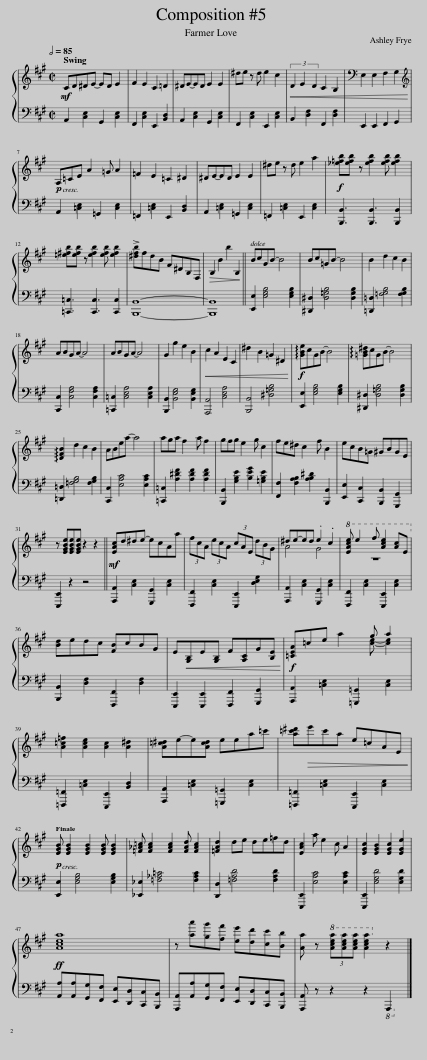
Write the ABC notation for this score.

X:1
%%score { ( 1 3 ) | 2 }
L:1/8
Q:1/2=85
M:2/2
I:linebreak $
K:A
V:1 treble
V:3 treble
V:2 bass
V:1
!mf! CD^DE- ED E2 | F2 E2 C2 =D2 | ^DE-ED E2 E2 | ^de z d e2 c2 |!<(! (3D2 E2 D2 C2 B,2 | %5
 E,2 E,2 F,2 G,2!<)! |$[K:treble]!p! A,!<(!=CE A2 =G A2 | =F2 E2 =C2 ^D2 | ^DE-ED E2 E2 | ^de z d e2 a2!<)! | %10
!f! [_e=fb][efb] z [efb]2 [efb] [efb]2 |$ [=e^fb][efb] z [efb]2 [efb] [efb]2 | !>![^dfb]fdB F^DB,F, |!>(! B,2 B2 b2 B,2!>)! ||!mf! BcGB- B4 | %15
 Bc=GB- B4 | B2 d2 c2 B2 |$ ABGA- A4 | ABGA- A4 | G2 g2 e2 B2 | %20
!<(! c2 A2 E2 C2 | ^d2 B2 =G2 ^D2!<)! |!f! !arpeggio![GBe]cGB- B4 | !arpeggio![=GB^d]cGB- B4 |$ !arpeggio![DFB]2 d2 c2 B2 | %25
 ABea- a4 | aga f2 a f2 | gfg e2 g c2 | fe^d c2 f B2 | ecB=G ^GBGE |$ %30
 z [EGBe][EGBe][EGBe] z2 z2 ||!mf! [EAc]d^de- ecAa | (3fcA (3ecA (3cAE (3dBG | ^de-ed .e2 .c2 |!8va(! [eac'e'] e'2 f' [ac'e']2 [ac']e!8va)! |$ %35
 [Bd]edc [FB]cBG | E!<(![G,B,]E[G,B,] F[A,C]G[B,E]!<)! |!f! [=CEA]=ce a2 g a2 |$ [A=c=f]2 [Ace]2 [Ac]2 [A^d]2 | [A=c^d]e-e[Acd] eea=c' | %40
 [a=c'^d']!>(!e'c'a e=cAE!>)! |$!p!!<(! [EGB] [EGB]2 [EGB]2 [EGB] [EGB]2 | [=F_A=c] [FAc]2 [FAc]2 [FAd] [FAc]2 | [=FAd]2 de de=fd | [EAc]2 a e2 c A2 | %45
 [EGc]2 [EGB]2 [EGc]2 [EGe]2!<)! |$!ff! [Acea]8 | z [aa'][gg'][ff'] [ee'][dd'][cc'][Bb] | [Aa] z!8va(! (3[ac'e'a'][ac'e'a'][ac'e'a'] [ac'e'a']2!8va)! z2 |] %49
V:2
 A,,2 [C,E,]2 G,,2 [C,E,]2 | F,,2 [C,E,]2 E,,2 [B,,D,]2 | A,,2 [C,E,]2 G,,2 [C,E,]2 | F,,2 [C,E,]2 E,,2 [C,E,]2 | B,,2 [D,F,]2 F,,2 [D,F,]2 | %5
 E,,2 E,,2 F,,2 G,,2 |$ A,,2 [=C,E,]2 =G,,2 [C,E,]2 | =F,,2 [=C,E,]2 E,,2 [B,,D,]2 | A,,2 [=C,E,]2 =G,,2 [C,E,]2 | =F,,2 [=C,E,]2 E,,2 [C,E,]2 | %10
 [B,,,B,,]3 [B,,,B,,]3 [B,,,B,,]2 |$ [=C,,=C,]3 [C,,C,]3 [C,,C,]2 | [B,,,B,,]8- | [B,,,B,,]8 || [E,,E,]2 [E,G,B,]4 [E,G,B,]2 | %15
 [^D,,^D,]2 [D,=G,B,]4 [D,G,B,]2 | [=D,,=D,]2 [=F,G,B,]4 [F,G,B,]2 |$ [C,,C,]2 [C,F,A,]4 [C,F,A,]2 | [=C,,=C,]2 [C,E,A,]4 [C,E,A,]2 | [B,,,B,,]2 [B,,E,G,]4 [B,,E,G,]2 | %20
 [A,,,A,,]4 [C,E,A,]4 | [B,,,B,,]4 [^D,=G,B,]4 | [E,,E,]2 [E,G,B,]4 [E,G,B,]2 | [^D,,^D,]2 [D,=G,B,]4 [D,G,B,]2 |$ [=D,,=D,]2 [=F,G,B,]4 [F,G,B,]2 | %25
 [C,,C,]2 [E,A,C]4 [E,A,C]2 | [=C,,=C,]2 [A,^DF]2 [A,DF]2 [A,DF]2 | [B,,,B,,]2 [G,B,E]2 [B,EG]2 [=G,B,E]2 | [F,,F,]2 [F,A,B,]2 [A,B,^D]2 [B,,,B,,]2 | [E,,E,]2 [C,,C,]2 [B,,,B,,]2 [G,,,G,,]2 |$ %30
 [E,,,E,,]2 z2 z4 || [A,,,A,,]2 [C,E,]2 [G,,,G,,]2 [C,E,]2 | [F,,,F,,]2 [C,E,]2 [E,,,E,,]2 [D,E,G,]2 | [A,,,A,,]2 [C,E,]2 [G,,,G,,]2 [C,E,]2 | [F,,,F,,]2 [C,E,]2 [E,,,E,,]2 [C,E,]2 |$ %35
 [B,,,B,,]2 [D,F,]2 [F,,,F,,]2 [D,F,]2 | [E,,,E,,]2 [E,,,E,,]2 [F,,,F,,]2 [G,,,G,,]2 | [A,,,A,,]2 [=C,E,]2 [=G,,,=G,,]2 [C,E,]2 |$ [=F,,,=F,,]2 [=C,E,]2 [E,,,E,,]2 [B,,D,]2 | [A,,,A,,]2 [=C,E,]2 [=G,,,=G,,]2 [C,E,]2 | %40
 [=F,,,=F,,]2 [=C,E,]2 [E,,,E,,]2 [C,E,]2 |$ [E,,E,]2 [E,G,B,]4 [E,G,B,]2 | [_E,,_E,]2 [=F,_A,=C]4 [F,A,C]2 | [D,,D,]2 [=F,A,D]4 [F,A,D]2 | [E,,,E,,]2 [E,A,C]4 [E,A,C]2 | %45
 [E,,,E,,]2 [E,G,D]4 [E,G,D]2 |$ [A,,A,][A,,A,][G,,G,][F,,F,] [E,,E,][D,,D,][C,,C,][B,,,B,,] | [A,,,A,,][A,,A,][G,,G,][F,,F,] [E,,E,][D,,D,][C,,C,][B,,,B,,] | [A,,,A,,] z z2 z2!8vb(! A,,,,2!8vb)! |] %49
V:3
 x8 | x8 | x8 | x8 | x8 | %5
 x8 |$[K:treble] x8 | x8 | x8 | x8 | %10
 x8 |$ x8 | x8 | x8 || x8 | %15
 x8 | x8 |$ x8 | x8 | x8 | %20
 x8 | x8 | x8 | x8 |$ x8 | %25
 x8 | x8 | x8 | x8 | x8 |$ %30
 x8 || x8 | x8 | A4 G4 |!8va(! z8!8va)! |$ %35
 x8 | x8 | x5 [=ce]- [ce]2 |$ x8 | x8 | %40
 x8 |$ x8 | x8 | x8 | x8 | %45
 x8 |$ x8 | x8 | x2!8va(! x4!8va)! x2 |] %49
